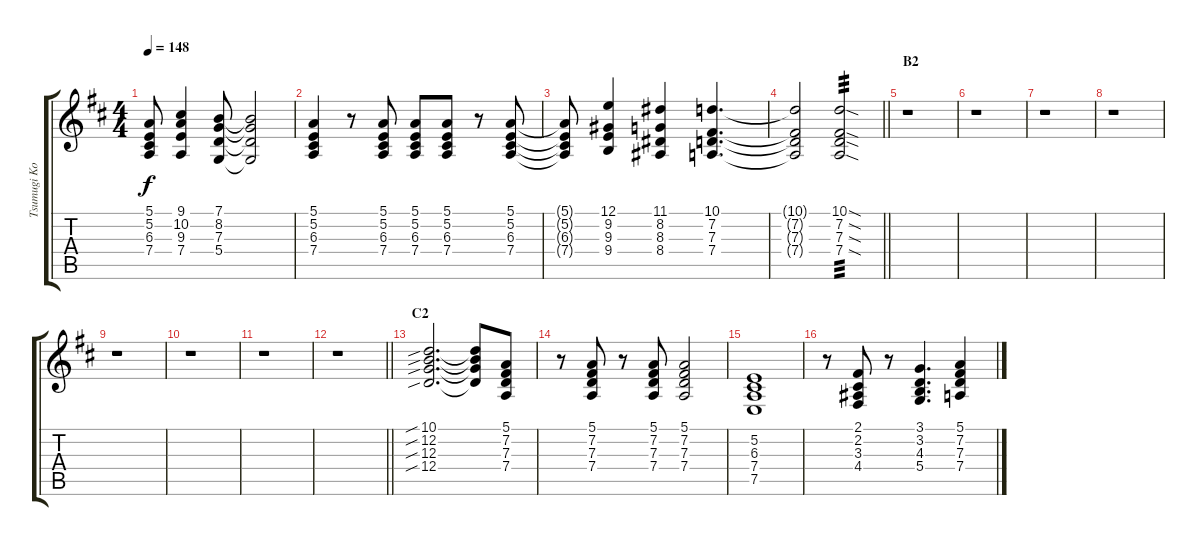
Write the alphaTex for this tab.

\track ("Tsumugi Kotobuki I" "Tsumugi Ko") {instrument lead2sawtooth}
\staff {score tabs}
\tuning (E4 B3 G3 D3 A2 E2) {hide}
\ts (4 4)
\tempo 148
\clef g2
\ks d
(5.1{t} 5.2{t} 6.3{t} 7.4{t}).8{dy f} (9.1 10.2 9.3 7.4).4 (7.1 8.2 7.3 5.4).8 (7.1{t} 8.2{t} 7.3{t} 5.4{t}).2 |
(5.1 5.2 6.3 7.4).4 r.8 (5.1 5.2 6.3 7.4).8 (5.1 5.2 6.3 7.4).8 (5.1 5.2 6.3 7.4).8 r.8 (5.1 5.2 6.3 7.4).8 |
(5.1{t} 5.2{t} 6.3{t} 7.4{t}).8 (12.1 9.2 9.3 9.4).4 (11.1 8.2 8.3 8.4).4 (10.1 7.2 7.3 7.4).4{d} |
\barLineRight lightlight
(10.1{t} 7.2{t} 7.3{t} 7.4{t}).2 (10.1{sod} 7.2{sod} 7.3{sod} 7.4{sod}).2{tp 3} |
\section ("" "B2")
r.1 |
r.1 |
r.1 |
r.1 |
r.1 |
r.1 |
r.1 |
\barLineRight lightlight
r.1 |
\section ("" "C2")
(10.1{sib} 12.2{sib} 12.3{sib} 12.4{sib}).2{d} (10.1{t} 12.2{t} 12.3{t} 12.4{t}).8 (5.1 7.2 7.3 7.4).8 |
r.8 (5.1 7.2 7.3 7.4).8 r.8 (5.1 7.2 7.3 7.4).8 (5.1 7.2 7.3 7.4).2 |
(5.2 6.3 7.4 7.5).1 |
r.8 (2.1 2.2 3.3 4.4).8 r.8 (3.1 3.2 4.3 5.4).4{d} (5.1 7.2 7.3 7.4).4
